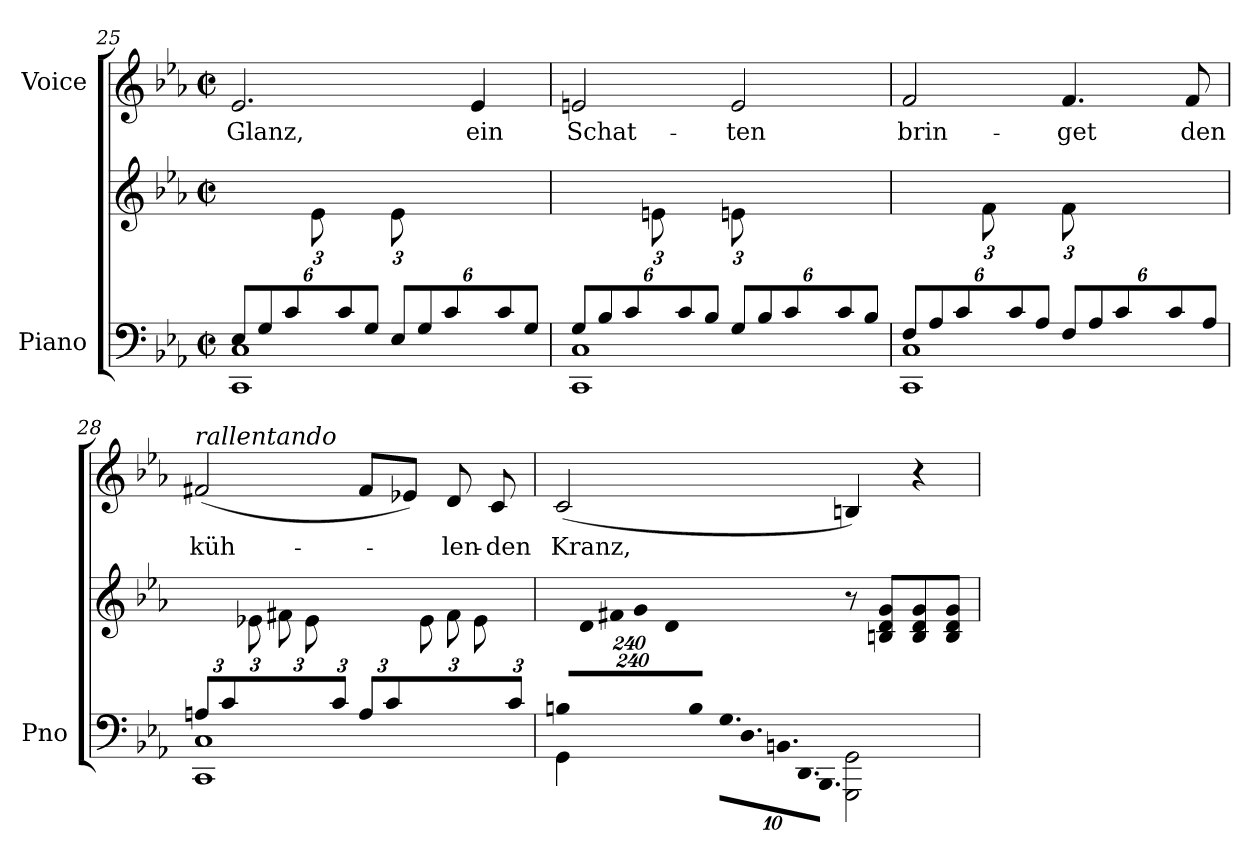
**kern	**kern	**kern	**text
*part2	*part2	*part1	*part1
*staff3	*staff2	*staff1	*staff1
*I"Piano	*	*I"Voice	*
*I'Pno	*	*	*
*clefF4	*clefG2	*clefG2	*
*k[b-e-a-]	*k[b-e-a-]	*k[b-e-a-]	*
*M2/2	*M2/2	*M2/2	*
*met(c|)	*met(c|)	*met(c|)	*
*Xbrackettup	*	*	*
=25	=25	=25	=25
*^	*	*	*
!	!	!	!	!LO:LY:b
12E-/L	1CC 1C	4ryy	2.e-/	Glanz,
12G/	.	.	.	.
12c/	.	.	.	.
*	*	*Xbrackettup	*	*
12ryy	.	12e-\	.	.
12c/	.	12%5ryy	.	.
12G/J	.	.	.	.
12E-/L	.	.	.	.
12G/	.	.	.	.
12c/	.	.	.	.
!	!	!	!	!LO:LY:b
12ryy	.	12e-\	4e-/	ein
12c/	.	6ryy	.	.
12G/J	.	.	.	.
=26	=26	=26	=26	=26
!	!	!	!	!LO:LY:b
12G/L	1CC 1C	4ryy	2en/	Schat-
12B-/	.	.	.	.
12c/	.	.	.	.
12ryy	.	12en\	.	.
12c/	.	12%5ryy	.	.
12B-/J	.	.	.	.
!	!	!	!	!LO:LY:b
12G/L	.	.	2e/	-ten
12B-/	.	.	.	.
12c/	.	.	.	.
12ryy	.	12en\	.	.
12c/	.	6ryy	.	.
12B-/J	.	.	.	.
=27	=27	=27	=27	=27
!	!	!	!	!LO:LY:b
12F/L	1CC 1C	4ryy	2f/	brin-
12A-/	.	.	.	.
12c/	.	.	.	.
12ryy	.	12f\	.	.
12c/	.	12%5ryy	.	.
12A-/J	.	.	.	.
!	!	!	!	!LO:LY:b
12F/L	.	.	4.f/	-get
12A-/	.	.	.	.
12c/	.	.	.	.
12ryy	.	12f\	.	.
12c/	.	6ryy	.	.
!	!	!	!	!LO:LY:b
.	.	.	8f/	den
12A-/J	.	.	.	.
!!LO:LB:g=z
=28	=28	=28	=28	=28
!	!	!	!LO:TX:a:i:t=rallentando	!
!	!	!	!	!LO:LY:b
12An/L	1CC 1C	6ryy	(2f#X/	küh-
12c/	.	.	.	.
4ryy	.	12e-X\	.	.
.	.	12f#X\	.	.
.	.	12e-\	.	.
12c/J	.	4ryy	.	.
*	*	*	*MM90	*
12A/L	.	.	8f#/L	.
12c/	.	.	.	.
.	.	.	8e-X/J)	.
4ryy	.	12e-\	.	.
!	!	!	!	!LO:LY:b
.	.	12f#\	8d/	-len-
.	.	12e-\	.	.
!	!	!	!	!LO:LY:b
.	.	.	8c/	-den
12c/J	.	12ryy	.	.
=29	=29	=29	=29	=29
*brackettup	*	*	*	*
!LO:N:vis=8	!	!	!	!LO:LY:b
1920%137Bn/L	4GG\	1920%137ryy	(>2c/	Kranz,
*	*	*brackettup	*	*
!	!	!LO:N:vis=8	!	!
480%137ryy	.	1920%137d\	.	.
!	!	!LO:N:vis=8	!	!
.	.	1920%137f#X\	.	.
!	!	!LO:N:vis=8	!	!
.	.	1920%137g\	.	.
.	8ryy	.	.	.
!	!	!LO:N:vis=8	!	!
.	.	1920%137d\	.	.
!LO:N:vis=8	!	!	!	!
1920%137B/J	.	384%55ryy	.	.
.	8ryy	.	.	.
*Xbrackettup	*	*	*	*
!LO:N:vis=64.	!	!	!	!
640%9G\LLL	.	.	.	.
!LO:N:vis=64.	!	!	!	!
640%9D\	.	.	.	.
!LO:N:vis=64.	!	!	!	!
640%9BBn\	.	.	.	.
!LO:N:vis=64.	!	!	!	!
640%9DD\	.	.	.	.
!LO:N:vis=64.	!	!	!	!
640%9BBB-\JJJ	.	.	.	.
640%321ryy	.	.	.	.
.	2GGG\ 2GG\	8r	4Bn/)	.
.	.	8Bn/ 8d/ 8g/L	.	.
.	.	8B/ 8d/ 8g/	4r	.
.	.	8B/ 8d/ 8g/J	.	.
*v	*v	*	*	*
=	=	=	=
*-	*-	*-	*-
